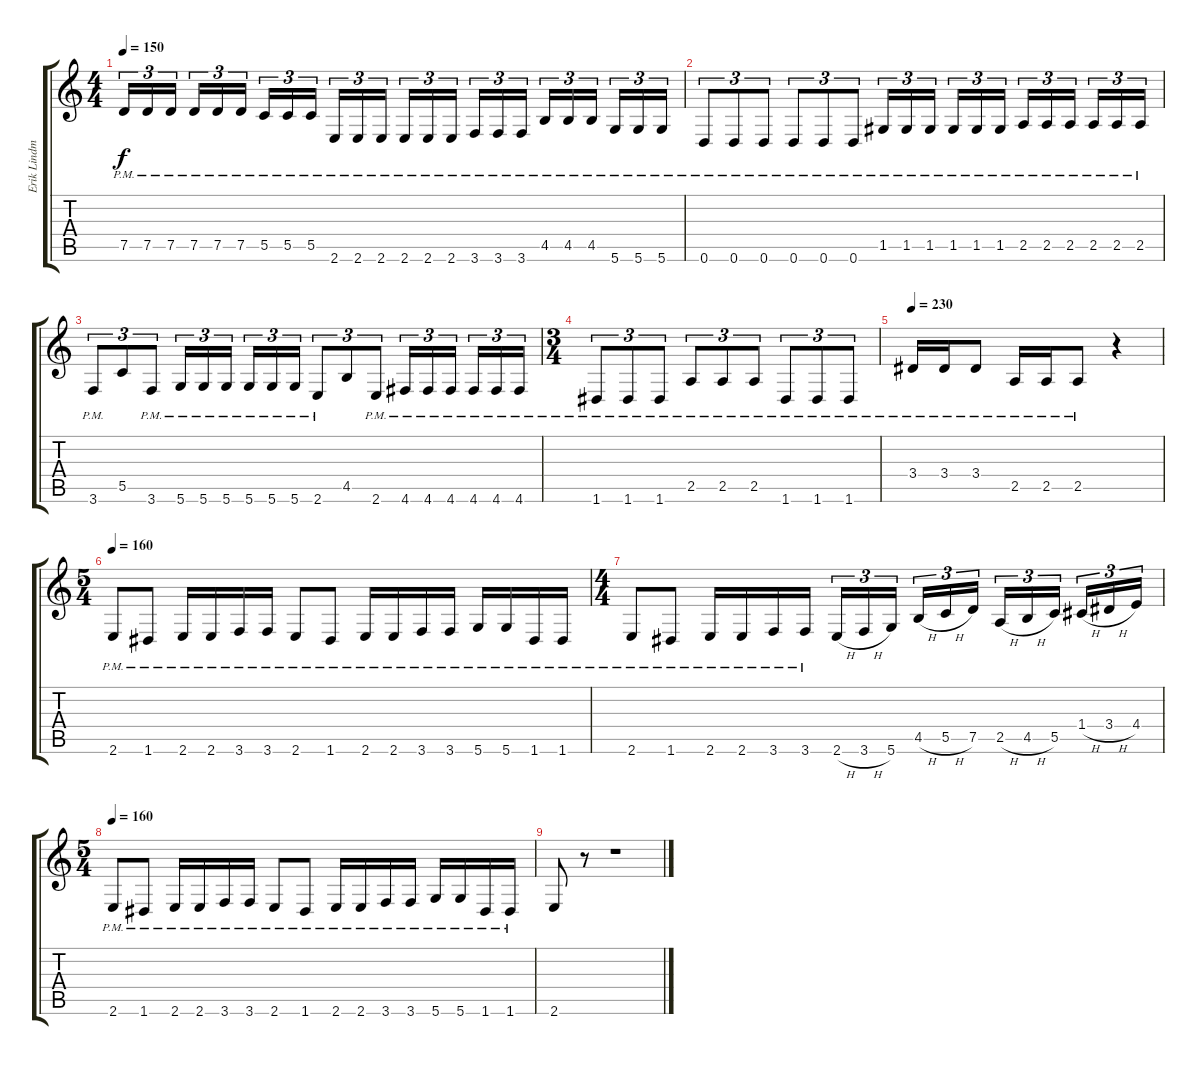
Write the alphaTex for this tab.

\track ("Erik Lindmark" "Erik Lindm") {instrument distortionguitar}
\staff {score tabs}
\tuning (D4 A3 F3 C3 G2 D2) {hide}
\ts (4 4)
\tempo 150
\clef g2
\ks c
7.5{pm}.16{tu (3 2) dy f} 7.5{pm}.16{tu (3 2)} 7.5{pm}.16{tu (3 2) beam splitsecondary} 7.5{pm}.16{tu (3 2)} 7.5{pm}.16{tu (3 2)} 7.5{pm}.16{tu (3 2)} 5.5{pm}.16{tu (3 2)} 5.5{pm}.16{tu (3 2)} 5.5{pm}.16{tu (3 2) beam splitsecondary} 2.6{pm}.16{tu (3 2)} 2.6{pm}.16{tu (3 2)} 2.6{pm}.16{tu (3 2)} 2.6{pm}.16{tu (3 2)} 2.6{pm}.16{tu (3 2)} 2.6{pm}.16{tu (3 2) beam splitsecondary} 3.6{pm}.16{tu (3 2)} 3.6{pm}.16{tu (3 2)} 3.6{pm}.16{tu (3 2)} 4.5{pm}.16{tu (3 2)} 4.5{pm}.16{tu (3 2)} 4.5{pm}.16{tu (3 2) beam splitsecondary} 5.6{pm}.16{tu (3 2)} 5.6{pm}.16{tu (3 2)} 5.6{pm}.16{tu (3 2)} |
0.6{pm}.8{tu (3 2)} 0.6{pm}.8{tu (3 2)} 0.6{pm}.8{tu (3 2)} 0.6{pm}.8{tu (3 2)} 0.6{pm}.8{tu (3 2)} 0.6{pm}.8{tu (3 2)} 1.5{pm}.16{tu (3 2)} 1.5{pm}.16{tu (3 2)} 1.5{pm}.16{tu (3 2) beam splitsecondary} 1.5{pm}.16{tu (3 2)} 1.5{pm}.16{tu (3 2)} 1.5{pm}.16{tu (3 2)} 2.5{pm}.16{tu (3 2)} 2.5{pm}.16{tu (3 2)} 2.5{pm}.16{tu (3 2) beam splitsecondary} 2.5{pm}.16{tu (3 2)} 2.5{pm}.16{tu (3 2)} 2.5{pm}.16{tu (3 2)} |
3.6{pm}.8{tu (3 2)} 5.5.8{tu (3 2)} 3.6{pm}.8{tu (3 2)} 5.6{pm}.16{tu (3 2)} 5.6{pm}.16{tu (3 2)} 5.6{pm}.16{tu (3 2) beam splitsecondary} 5.6{pm}.16{tu (3 2)} 5.6{pm}.16{tu (3 2)} 5.6{pm}.16{tu (3 2)} 2.6{pm}.8{tu (3 2)} 4.5.8{tu (3 2)} 2.6{pm}.8{tu (3 2)} 4.6{pm}.16{tu (3 2)} 4.6{pm}.16{tu (3 2)} 4.6{pm}.16{tu (3 2) beam splitsecondary} 4.6{pm}.16{tu (3 2)} 4.6{pm}.16{tu (3 2)} 4.6{pm}.16{tu (3 2)} |
\ts (3 4)
1.6{pm}.8{tu (3 2)} 1.6{pm}.8{tu (3 2)} 1.6{pm}.8{tu (3 2)} 2.5{pm}.8{tu (3 2)} 2.5{pm}.8{tu (3 2)} 2.5{pm}.8{tu (3 2)} 1.6{pm}.8{tu (3 2)} 1.6{pm}.8{tu (3 2)} 1.6{pm}.8{tu (3 2)} |
\tempo 230
3.4{pm}.16 3.4{pm}.16 3.4{pm}.8 2.5{pm}.16 2.5{pm}.16 2.5{pm}.8 r.4 |
\ts (5 4)
\tempo 160
2.6{pm}.8 1.6{pm}.8 2.6{pm}.16 2.6{pm}.16 3.6{pm}.16 3.6{pm}.16 2.6{pm}.8 1.6{pm}.8 2.6{pm}.16 2.6{pm}.16 3.6{pm}.16 3.6{pm}.16 5.6{pm}.16 5.6{pm}.16 1.6{pm}.16 1.6{pm}.16 |
\ts (4 4)
2.6{pm}.8 1.6{pm}.8 2.6{pm}.16 2.6{pm}.16 3.6{pm}.16 3.6{pm}.16 2.6{h}.16{tu (3 2)} 3.6{h}.16{tu (3 2)} 5.6.16{tu (3 2) beam splitsecondary} 4.5{h}.16{tu (3 2)} 5.5{h}.16{tu (3 2)} 7.5.16{tu (3 2)} 2.5{h}.16{tu (3 2)} 4.5{h}.16{tu (3 2)} 5.5.16{tu (3 2) beam splitsecondary} 1.4{h}.16{tu (3 2)} 3.4{h}.16{tu (3 2)} 4.4.16{tu (3 2)} |
\ts (5 4)
\tempo 160
2.6{pm}.8 1.6{pm}.8 2.6{pm}.16 2.6{pm}.16 3.6{pm}.16 3.6{pm}.16 2.6{pm}.8 1.6{pm}.8 2.6{pm}.16 2.6{pm}.16 3.6{pm}.16 3.6{pm}.16 5.6{pm}.16 5.6{pm}.16 1.6{pm}.16 1.6{pm}.16 |
2.6.8 r.8 r.1
